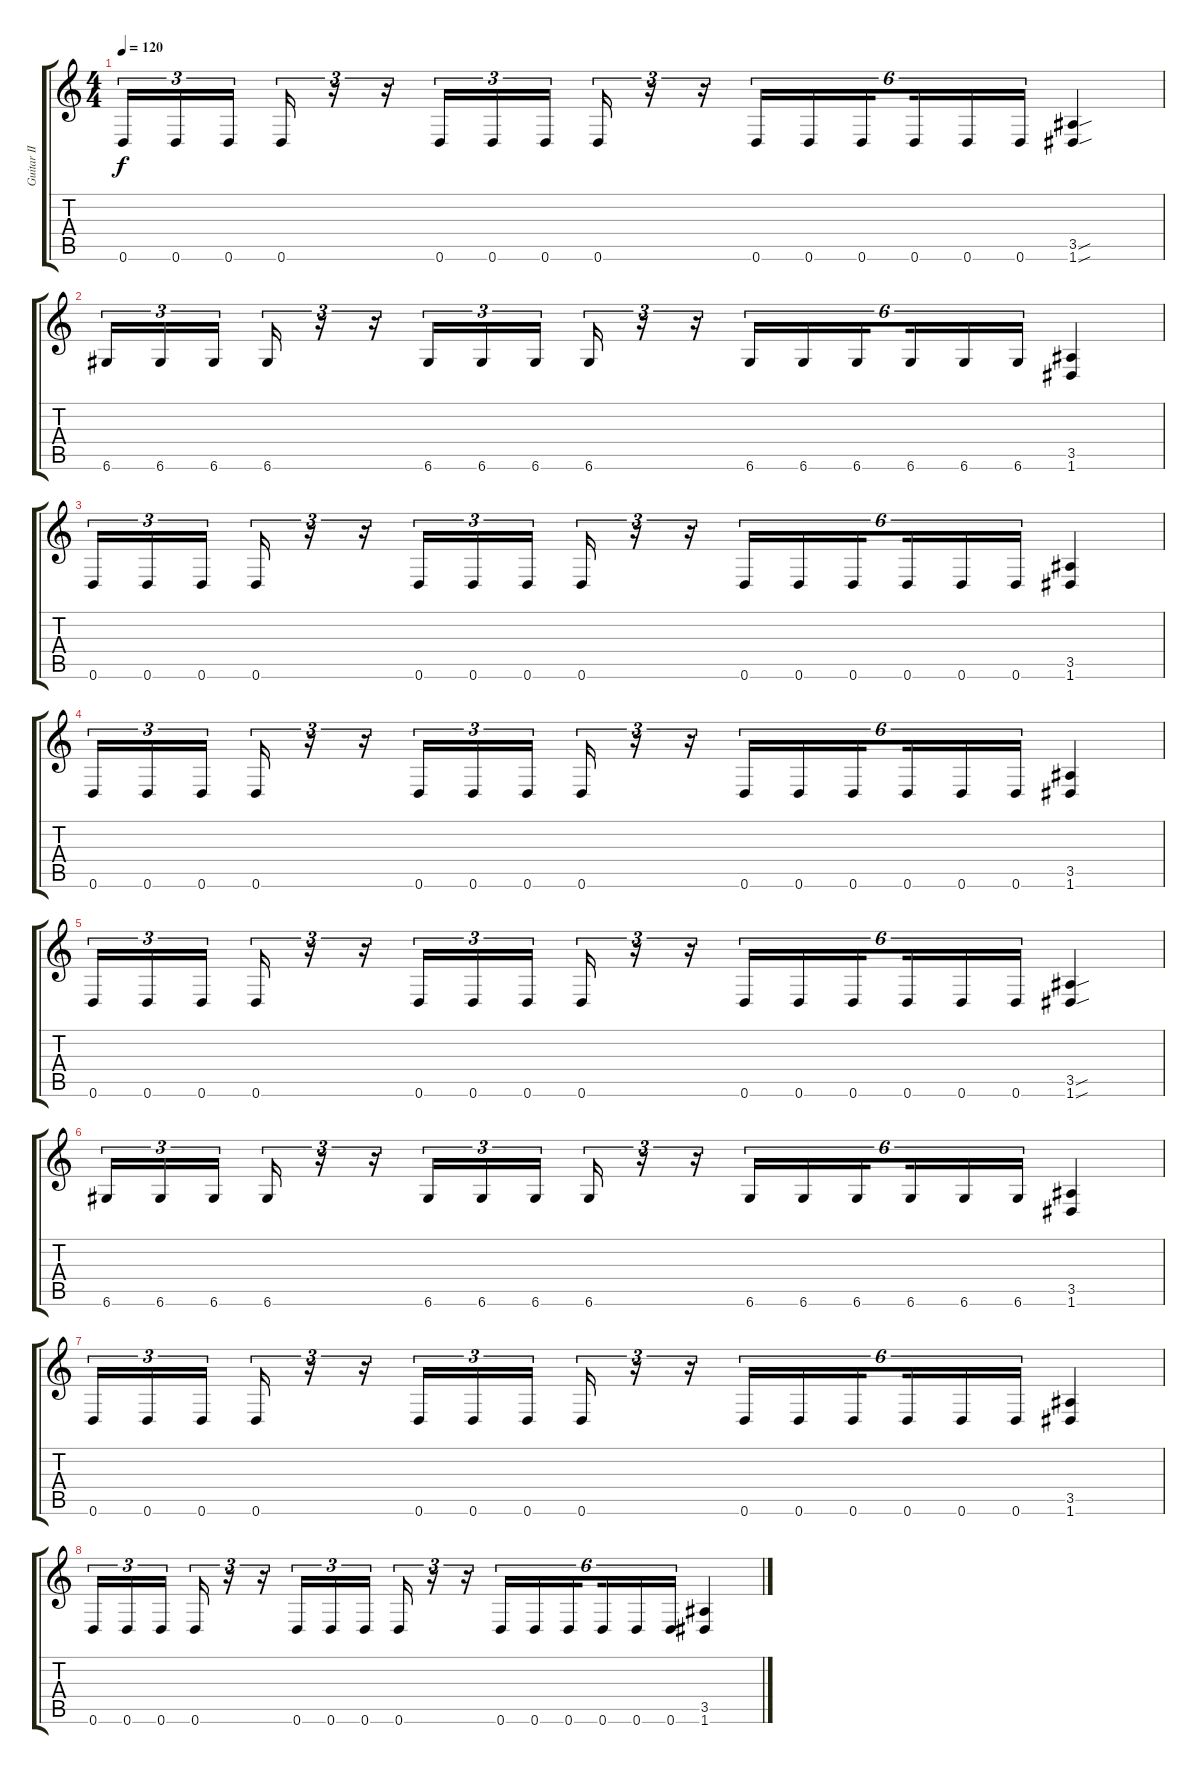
\track ("Guitar II" "Guitar II") {instrument distortionguitar}
\staff {score tabs}
\tuning (D4 A3 F3 C3 G2 D2) {hide}
\ts (4 4)
\tempo 120
\clef g2
\ks c
0.6.16{tu (3 2) dy f} 0.6.16{tu (3 2)} 0.6.16{tu (3 2) beam splitsecondary} 0.6.16{tu (3 2)} r.16{tu (3 2)} r.16{tu (3 2)} 0.6.16{tu (3 2)} 0.6.16{tu (3 2)} 0.6.16{tu (3 2) beam splitsecondary} 0.6.16{tu (3 2)} r.16{tu (3 2)} r.16{tu (3 2)} 0.6.16{tu (6 4)} 0.6.16{tu (6 4)} 0.6.16{tu (6 4) beam splitsecondary} 0.6.16{tu (6 4)} 0.6.16{tu (6 4)} 0.6.16{tu (6 4)} (3.5{sou} 1.6{sou}).4 |
6.6.16{tu (3 2)} 6.6.16{tu (3 2)} 6.6.16{tu (3 2) beam splitsecondary} 6.6.16{tu (3 2)} r.16{tu (3 2)} r.16{tu (3 2)} 6.6.16{tu (3 2)} 6.6.16{tu (3 2)} 6.6.16{tu (3 2) beam splitsecondary} 6.6.16{tu (3 2)} r.16{tu (3 2)} r.16{tu (3 2)} 6.6.16{tu (6 4)} 6.6.16{tu (6 4)} 6.6.16{tu (6 4) beam splitsecondary} 6.6.16{tu (6 4)} 6.6.16{tu (6 4)} 6.6.16{tu (6 4)} (3.5 1.6).4 |
0.6.16{tu (3 2)} 0.6.16{tu (3 2)} 0.6.16{tu (3 2) beam splitsecondary} 0.6.16{tu (3 2)} r.16{tu (3 2)} r.16{tu (3 2)} 0.6.16{tu (3 2)} 0.6.16{tu (3 2)} 0.6.16{tu (3 2) beam splitsecondary} 0.6.16{tu (3 2)} r.16{tu (3 2)} r.16{tu (3 2)} 0.6.16{tu (6 4)} 0.6.16{tu (6 4)} 0.6.16{tu (6 4) beam splitsecondary} 0.6.16{tu (6 4)} 0.6.16{tu (6 4)} 0.6.16{tu (6 4)} (3.5 1.6).4 |
0.6.16{tu (3 2)} 0.6.16{tu (3 2)} 0.6.16{tu (3 2) beam splitsecondary} 0.6.16{tu (3 2)} r.16{tu (3 2)} r.16{tu (3 2)} 0.6.16{tu (3 2)} 0.6.16{tu (3 2)} 0.6.16{tu (3 2) beam splitsecondary} 0.6.16{tu (3 2)} r.16{tu (3 2)} r.16{tu (3 2)} 0.6.16{tu (6 4)} 0.6.16{tu (6 4)} 0.6.16{tu (6 4) beam splitsecondary} 0.6.16{tu (6 4)} 0.6.16{tu (6 4)} 0.6.16{tu (6 4)} (3.5 1.6).4 |
0.6.16{tu (3 2)} 0.6.16{tu (3 2)} 0.6.16{tu (3 2) beam splitsecondary} 0.6.16{tu (3 2)} r.16{tu (3 2)} r.16{tu (3 2)} 0.6.16{tu (3 2)} 0.6.16{tu (3 2)} 0.6.16{tu (3 2) beam splitsecondary} 0.6.16{tu (3 2)} r.16{tu (3 2)} r.16{tu (3 2)} 0.6.16{tu (6 4)} 0.6.16{tu (6 4)} 0.6.16{tu (6 4) beam splitsecondary} 0.6.16{tu (6 4)} 0.6.16{tu (6 4)} 0.6.16{tu (6 4)} (3.5{sou} 1.6{sou}).4 |
6.6.16{tu (3 2)} 6.6.16{tu (3 2)} 6.6.16{tu (3 2) beam splitsecondary} 6.6.16{tu (3 2)} r.16{tu (3 2)} r.16{tu (3 2)} 6.6.16{tu (3 2)} 6.6.16{tu (3 2)} 6.6.16{tu (3 2) beam splitsecondary} 6.6.16{tu (3 2)} r.16{tu (3 2)} r.16{tu (3 2)} 6.6.16{tu (6 4)} 6.6.16{tu (6 4)} 6.6.16{tu (6 4) beam splitsecondary} 6.6.16{tu (6 4)} 6.6.16{tu (6 4)} 6.6.16{tu (6 4)} (3.5 1.6).4 |
0.6.16{tu (3 2)} 0.6.16{tu (3 2)} 0.6.16{tu (3 2) beam splitsecondary} 0.6.16{tu (3 2)} r.16{tu (3 2)} r.16{tu (3 2)} 0.6.16{tu (3 2)} 0.6.16{tu (3 2)} 0.6.16{tu (3 2) beam splitsecondary} 0.6.16{tu (3 2)} r.16{tu (3 2)} r.16{tu (3 2)} 0.6.16{tu (6 4)} 0.6.16{tu (6 4)} 0.6.16{tu (6 4) beam splitsecondary} 0.6.16{tu (6 4)} 0.6.16{tu (6 4)} 0.6.16{tu (6 4)} (3.5 1.6).4 |
0.6.16{tu (3 2)} 0.6.16{tu (3 2)} 0.6.16{tu (3 2) beam splitsecondary} 0.6.16{tu (3 2)} r.16{tu (3 2)} r.16{tu (3 2)} 0.6.16{tu (3 2)} 0.6.16{tu (3 2)} 0.6.16{tu (3 2) beam splitsecondary} 0.6.16{tu (3 2)} r.16{tu (3 2)} r.16{tu (3 2)} 0.6.16{tu (6 4)} 0.6.16{tu (6 4)} 0.6.16{tu (6 4) beam splitsecondary} 0.6.16{tu (6 4)} 0.6.16{tu (6 4)} 0.6.16{tu (6 4)} (3.5 1.6).4
